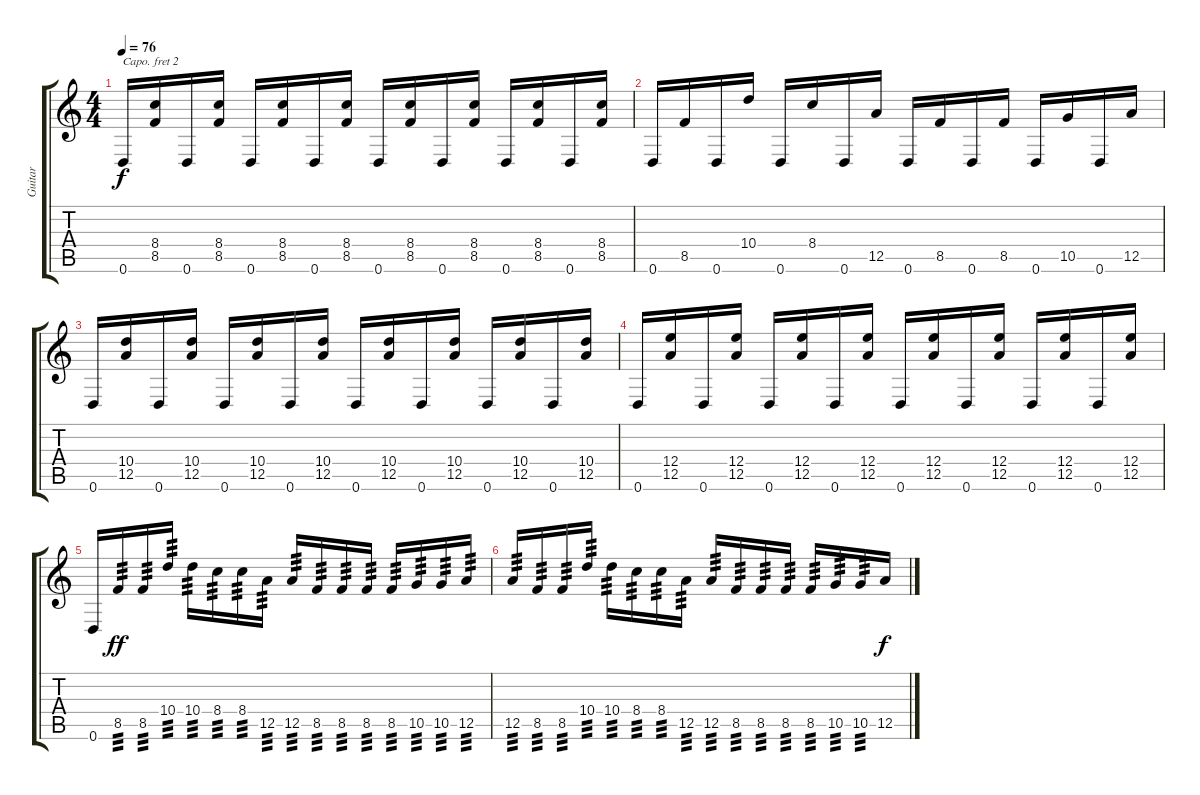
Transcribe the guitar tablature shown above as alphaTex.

\track ("Guitar" "Guitar") {instrument overdrivenguitar}
\staff {score tabs}
\capo 2
\tuning (G4 E4 A3 D3 G2 C2) {hide}
\ts (4 4)
\tempo 76
\clef g2
\ks c
0.6.16{dy f} (8.4 8.5).16 0.6.16 (8.4 8.5).16 0.6.16 (8.4 8.5).16 0.6.16 (8.4 8.5).16 0.6.16 (8.4 8.5).16 0.6.16 (8.4 8.5).16 0.6.16 (8.4 8.5).16 0.6.16 (8.4 8.5).16 |
0.6.16 8.5.16 0.6.16 10.4.16 0.6.16 8.4.16 0.6.16 12.5.16 0.6.16 8.5.16 0.6.16 8.5.16 0.6.16 10.5.16 0.6.16 12.5.16 |
0.6.16 (10.4 12.5).16 0.6.16 (10.4 12.5).16 0.6.16 (10.4 12.5).16 0.6.16 (10.4 12.5).16 0.6.16 (10.4 12.5).16 0.6.16 (10.4 12.5).16 0.6.16 (10.4 12.5).16 0.6.16 (10.4 12.5).16 |
0.6.16 (12.4 12.5).16 0.6.16 (12.4 12.5).16 0.6.16 (12.4 12.5).16 0.6.16 (12.4 12.5).16 0.6.16 (12.4 12.5).16 0.6.16 (12.4 12.5).16 0.6.16 (12.4 12.5).16 0.6.16 (12.4 12.5).16 |
0.6.16 8.5.16{tp 3 dy ff} 8.5.16{tp 3} 10.4.16{tp 3} 10.4.16{tp 3} 8.4.16{tp 3} 8.4.16{tp 3} 12.5.16{tp 3} 12.5.16{tp 3} 8.5.16{tp 3} 8.5.16{tp 3} 8.5.16{tp 3} 8.5.16{tp 3} 10.5.16{tp 3} 10.5.16{tp 3} 12.5.16{tp 3} |
12.5.16{tp 3} 8.5.16{tp 3} 8.5.16{tp 3} 10.4.16{tp 3} 10.4.16{tp 3} 8.4.16{tp 3} 8.4.16{tp 3} 12.5.16{tp 3} 12.5.16{tp 3} 8.5.16{tp 3} 8.5.16{tp 3} 8.5.16{tp 3} 8.5.16{tp 3} 10.5.16{tp 3} 10.5.16{tp 3} 12.5.16{dy f}
